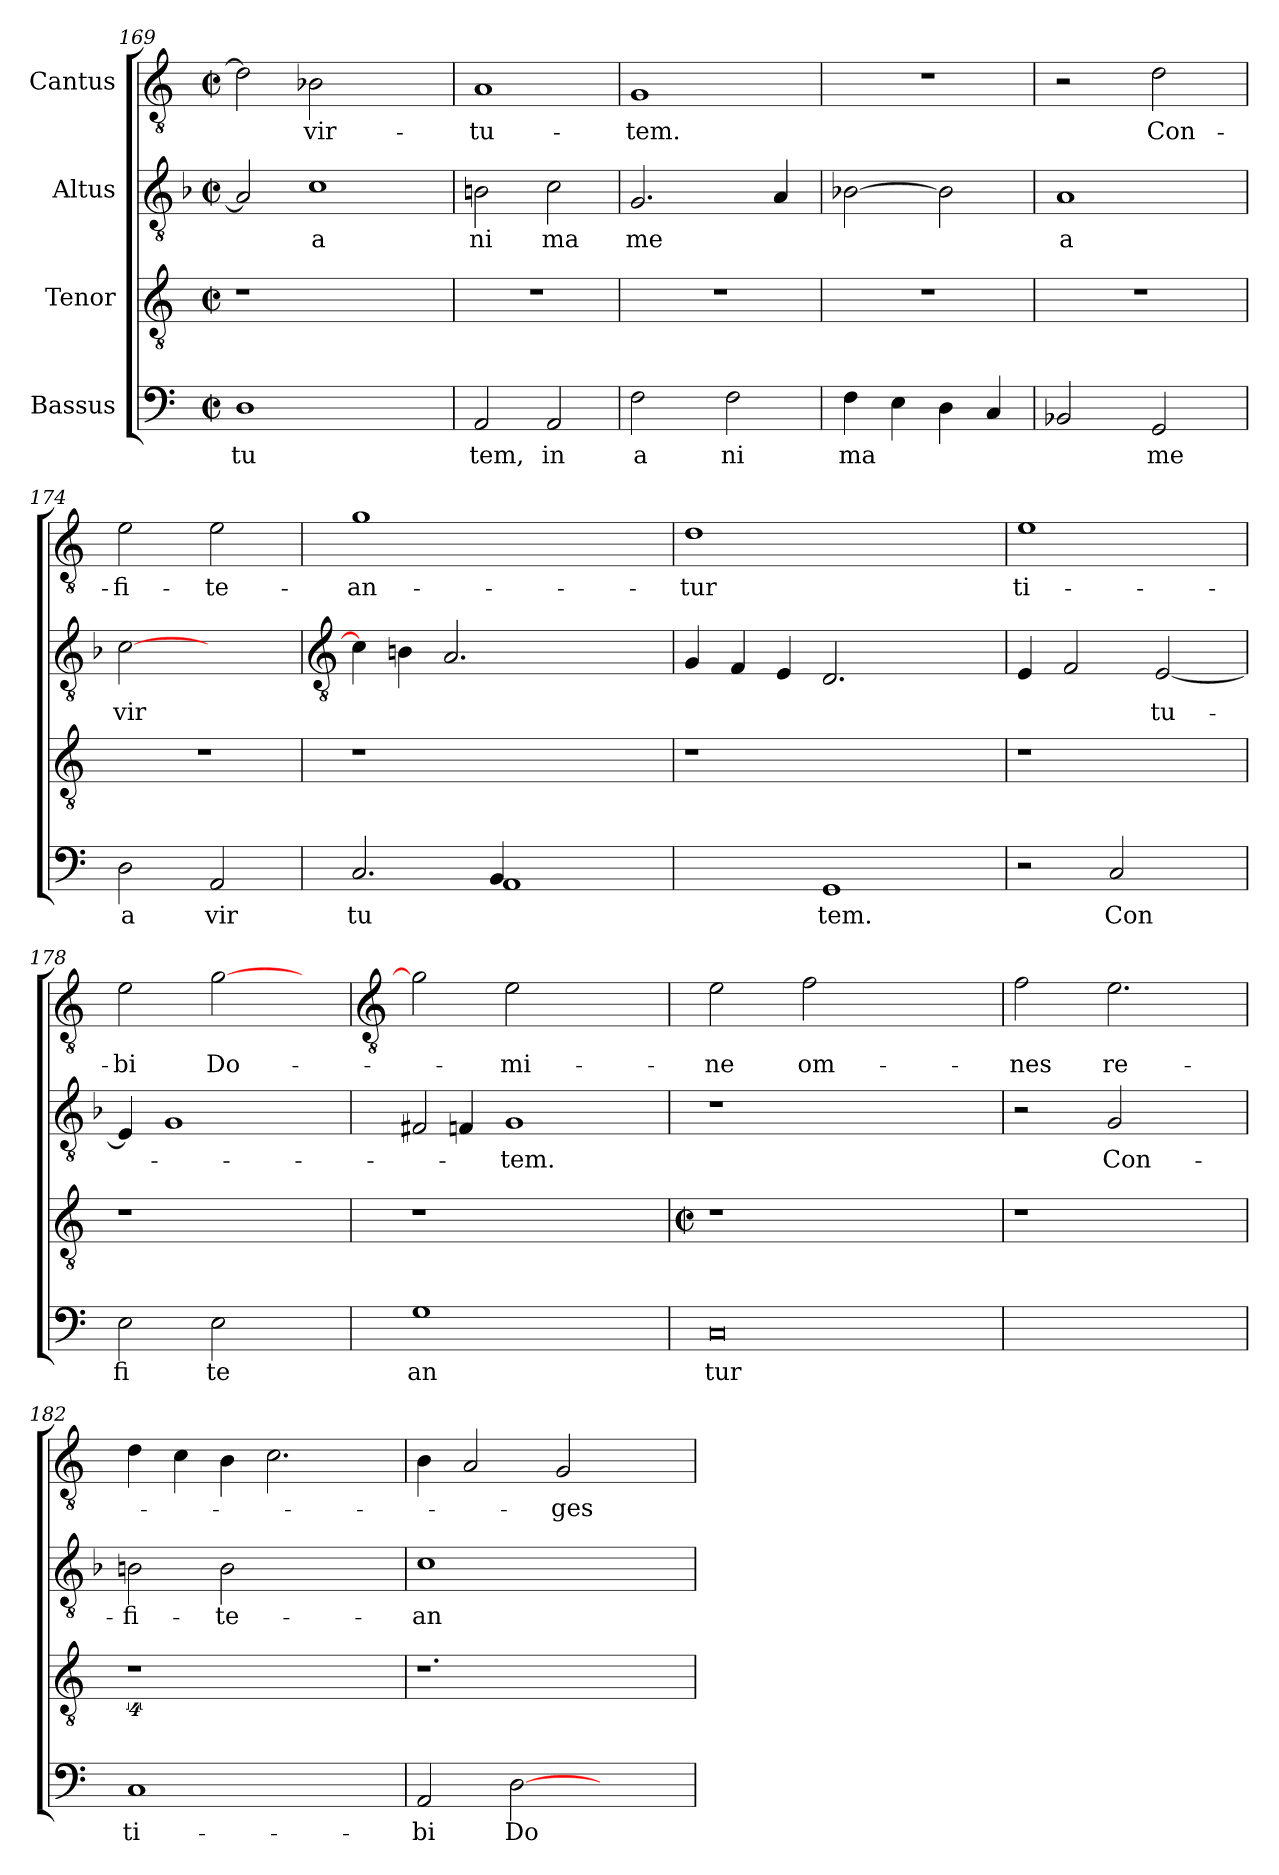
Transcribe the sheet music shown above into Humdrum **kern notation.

**kern	**text	**kern	**kern	**text	**kern	**text
*part4	*part4	*part3	*part2	*part2	*part1	*part1
*staff4	*staff4	*staff3	*staff2	*staff2	*staff1	*staff1
*I"Bassus	*	*I"Tenor	*I"Altus	*	*I"Cantus	*
*clefF4	*	*clefGv2	*clefGv2	*	*clefGv2	*
*k[]	*	*k[]	*k[b-]	*	*k[]	*
*C:	*	*C:	*F:	*	*C:	*
*M2/2	*	*M2/2	*M2/2	*	*M2/2	*
*met(c|)	*	*met(c|)	*met(c|)	*	*met(c|)	*
=169	=169	=169	=169	=169	=169	=169
!	!LO:LY:b	!	!	!	!	!
1D	tu	1r	2A/]	.	2d\]	.
!	!	!	!	!LO:LY:b	!	!LO:LY:b
.	.	.	1c	a	2B-X\	vir-
2ryy	.	2ryy	.	.	2ryy	.
=170	=170	=170	=170	=170	=170	=170
!	!LO:LY:b	!	!	!LO:LY:b	!	!LO:LY:b
2AA/	tem,	1r	2Bn\	ni	1A	-tu-
!	!LO:LY:b	!	!	!LO:LY:b	!	!
2AA/	in	.	2c\	ma	.	.
!!LO:LB:g=z
=171	=171	=171	=171	=171	=171	=171
!	!LO:LY:b	!	!	!LO:LY:b	!	!LO:LY:b
*^	*	*	*	*	*	*
2F\	4ryy	a	1r	2.G/	me	1G	-tem.
.	4ryy	.	.	.	.	.	.
!	!	!LO:LY:b	!	!	!	!	!
2F\	4ryy	ni	.	.	.	.	.
.	4ryy	.	.	4A/	.	.	.
=172	=172	=172	=172	=172	=172	=172	=172
!	!	!LO:LY:b	!	!	!	!	!
4F\	4ryy	ma	1r	[2B-X\	.	1r	.
4E\	4ryy	.	.	.	.	.	.
4D\	4ryy	.	.	2B-\]	.	.	.
4C/	4ryy	.	.	.	.	.	.
=173	=173	=173	=173	=173	=173	=173	=173
!	!	!	!	!	!LO:LY:b	!	!
2BB-X/	4ryy	.	1r	1A	a	2r	.
.	4ryy	.	.	.	.	.	.
!	!	!LO:LY:b	!	!	!	!	!LO:LY:b
2GG/	4ryy	me	.	.	.	2d\	Con-
.	4ryy	.	.	.	.	.	.
=174	=174	=174	=174	=174	=174	=174	=174
!	!	!LO:LY:b	!	!	!LO:LY:b	!	!LO:LY:b
2D\	4ryy	a	1r	[2c\	vir	2e\	-fi-
.	4ryy	.	.	.	.	.	.
!	!	!LO:LY:b	!	!	!	!	!LO:LY:b
2AA/	4ryy	vir	.	2ryy	.	2e\	-te-
.	4ryy	.	.	.	.	.	.
!!LO:LB:g=z
=175	=175	=175	=175	=175	=175	=175	=175
*	*	*	*	*clefGv2	*	*	*
!	!	!LO:LY:b	!	!	!	!	!LO:LY:b
*	*	*	*	*^	*	*	*
2.C/	4ryy	tu	1r	4c\]	4ryy	.	1g	-an-
.	4ryy	.	.	4Bn\	4ryy	.	.	.
.	4ryy	.	.	2.A/	4ryy	.	.	.
4BB/	1AA\	.	.	.	4ryy	.	.	.
2.ryy	.	.	2.ryy	.	2ryy	.	2.ryy	.
.	.	.	.	2ryy	.	.	.	.
.	.	.	.	.	4ryy	.	.	.
=176	=176	=176	=176	=176	=176	=176	=176	=176
!	!	!	!	!	!	!	!	!LO:LY:b
4ryy	4ryy	.	1r	4G/	4ryy	.	1d	-tur
4ryy	4ryy	.	.	4F/	4ryy	.	.	.
4ryy	4ryy	.	.	4E/	4ryy	.	.	.
!	!	!LO:LY:b	!	!	!	!	!	!
1GG/	4ryy	tem.	.	2.D/	4ryy	.	.	.
.	2.ryy	.	2.ryy	.	4ryy	.	2.ryy	.
.	.	.	.	.	2ryy	.	.	.
.	.	.	.	4ryy	.	.	.	.
=177	=177	=177	=177	=177	=177	=177	=177	=177
!	!	!	!	!	!	!	!	!LO:LY:b
2r	4ryy	.	1r	4E/	4ryy	.	1e	ti-
.	4ryy	.	.	2F/	4ryy	.	.	.
!	!	!LO:LY:b	!	!	!	!	!	!
2C/	4ryy	Con	.	.	4ryy	.	.	.
!	!	!	!	!	!	!LO:LY:b	!	!
.	4ryy	.	.	[2E/	4ryy	tu-	.	.
4ryy	4ryy	.	4ryy	.	4ryy	.	4ryy	.
=178	=178	=178	=178	=178	=178	=178	=178	=178
!	!	!LO:LY:b	!	!	!	!	!	!LO:LY:b
2E\	4ryy	fi	1r	4E/]	4ryy	.	2e\	-bi
.	4ryy	.	.	1G/	4ryy	.	.	.
!	!	!LO:LY:b	!	!	!	!	!	!LO:LY:b
2E\	4ryy	te	.	.	4ryy	.	[2g\	Do-
.	4ryy	.	.	.	4ryy	.	.	.
4ryy	4ryy	.	4ryy	.	4ryy	.	4ryy	.
!!LO:LB:g=z
=179	=179	=179	=179	=179	=179	=179	=179	=179
*	*	*	*	*	*	*	*clefGv2	*
!	!	!LO:LY:b	!	!	!	!	!	!
1G/	4ryy	an	1r	2F#X/	4ryy	.	2g\]	.
.	4ryy	.	.	.	4F/	.	.	.
!	!	!	!	!	!	!LO:LY:b	!	!LO:LY:b
.	4ryy	.	.	1G/	4ryy	-tem.	2e\	-mi-
.	4ryy	.	.	.	4ryy	.	.	.
2ryy	2ryy	.	2ryy	.	2ryy	.	2ryy	.
!!LO:LB:g=z
=180	=180	=180	=180	=180	=180	=180	=180	=180
*	*	*	*M2/2	*	*	*	*	*
*	*	*	*met(c|)	*	*	*	*	*
!	!	!LO:LY:b	!	!	!	!	!	!LO:LY:b
0C/	4ryy	tur	1r	1r	4ryy	.	2e\	-ne
.	4ryy	.	.	.	4ryy	.	.	.
!	!	!	!	!	!	!	!	!LO:LY:b
.	4ryy	.	.	.	4ryy	.	2f\	om-
.	4ryy	.	.	.	4ryy	.	.	.
.	1ryy	.	1ryy	1ryy	1ryy	.	1ryy	.
=181	=181	=181	=181	=181	=181	=181	=181	=181
!	!	!	!	!	!	!	!	!LO:LY:b
4ryy	4ryy	.	1r	2r	4ryy	.	2f\	-nes
1ryy	4ryy	.	.	.	4ryy	.	.	.
!	!	!	!	!	!	!LO:LY:b	!	!LO:LY:b
.	4ryy	.	.	2G/	4ryy	Con-	2.e\	re-
.	4ryy	.	.	.	4ryy	.	.	.
.	4ryy	.	4ryy	4ryy	4ryy	.	.	.
!!LO:LB:g=z
=182	=182	=182	=182	=182	=182	=182	=182	=182
!	!	!LO:LY:b	!	!	!	!LO:LY:b	!	!
*v	*v	*	*	*	*	*	*	*
1C	ti-	4%5r	2Bn\	4ryy	-fi-	4d\	.
.	.	.	.	4ryy	.	4c\	.
!	!	!	!	!	!LO:LY:b	!	!
.	.	.	2B\	4ryy	-te-	4B\	.
.	.	.	.	4ryy	.	2.c\	.
2ryy	.	.	2ryy	2ryy	.	.	.
.	.	4ryy	.	.	.	.	.
=183	=183	=183	=183	=183	=183	=183	=183
!	!LO:LY:b	!	!	!	!LO:LY:b	!	!
2AA/	-bi	1.r	1c/	4ryy	-an-	4B\	.
.	.	.	.	4ryy	.	2A/	.
!	!LO:LY:b	!	!	!	!	!	!
[2D\	Do-	.	.	4ryy	.	.	.
!	!	!	!	!	!	!	!LO:LY:b
.	.	.	.	4ryy	.	2G/	-ges
2ryy	.	.	2ryy	2ryy	.	.	.
.	.	.	.	.	.	4ryy	.
*	*	*	*v	*v	*	*	*
=	=	=	=	=	=	=
*-	*-	*-	*-	*-	*-	*-
